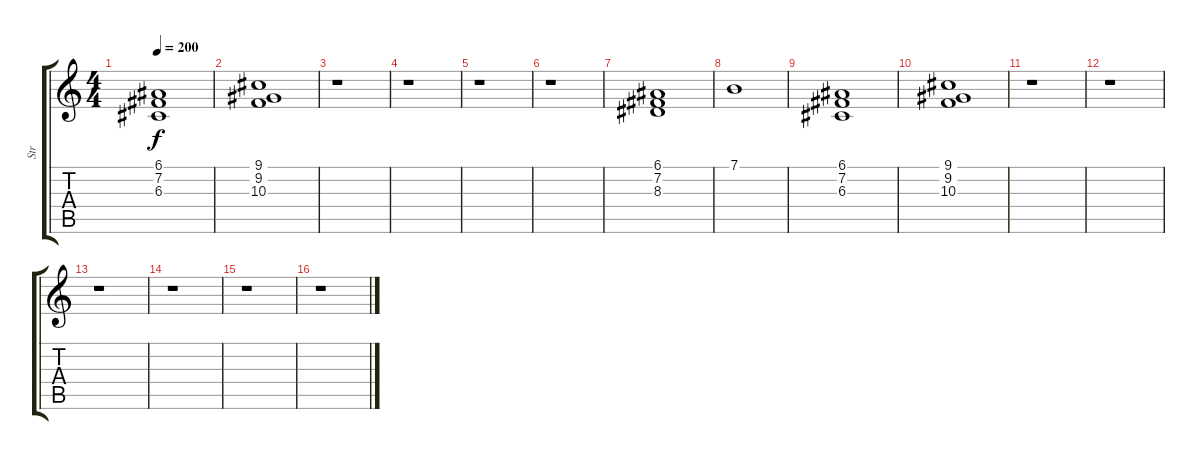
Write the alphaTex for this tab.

\track ("Str" "Str") {instrument stringensemble2}
\staff {score tabs}
\tuning (E4 B3 G3 D3 A2 E2) {hide}
\ts (4 4)
\tempo 200
\clef g2
\ks c
(6.1 7.2 6.3).1{dy f} |
(9.1 9.2 10.3).1 |
r.1 |
r.1 |
r.1 |
r.1 |
(6.1 7.2 8.3).1 |
7.1.1 |
(6.1 7.2 6.3).1 |
(9.1 9.2 10.3).1 |
r.1 |
r.1 |
r.1 |
r.1 |
r.1 |
r.1
